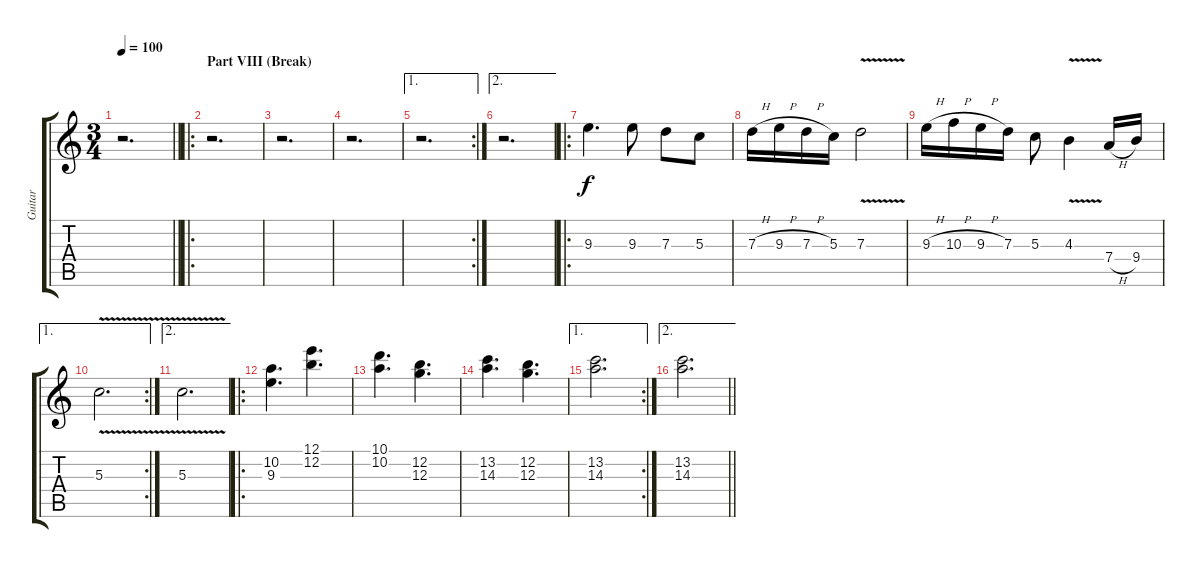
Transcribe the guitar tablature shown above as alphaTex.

\track ("Guitar" "Guitar") {instrument overdrivenguitar}
\staff {score tabs}
\tuning (E4 B3 G3 D3 A2 E2) {hide}
\ts (3 4)
\tempo 100
\clef g2
\barLineRight lightlight
\ks c
r.2{d dy f} |
\ro
\section ("" "Part VIII (Break)")
r.2{d} |
r.2{d} |
r.2{d} |
\ae 1
\rc 2
r.2{d} |
\ae 2
r.2{d} |
\ro
9.3.4{d instrument distortionguitar} 9.3.8 7.3.8 5.3.8 |
7.3{h}.16{instrument distortionguitar} 9.3{h}.16 7.3{h}.16 5.3.16 7.3{v}.2 |
9.3{h}.16{instrument distortionguitar} 10.3{h}.16 9.3{h}.16 7.3.16 5.3.8 4.3{v}.4 7.4{h}.16 9.4.16 |
\ae 1
\rc 2
5.3{v}.2{d instrument distortionguitar} |
\ae 2
5.3{v}.2{d instrument distortionguitar} |
\ro
(10.2 9.3).4{d instrument overdrivenguitar} (12.1 12.2).4{d} |
(10.1 10.2).4{d} (12.2 12.3).4{d} |
(13.2 14.3).4{d} (12.2 12.3).4{d} |
\ae 1
\rc 2
(13.2 14.3).2{d} |
\ae 2
\barLineRight lightlight
(13.2 14.3).2{d}
